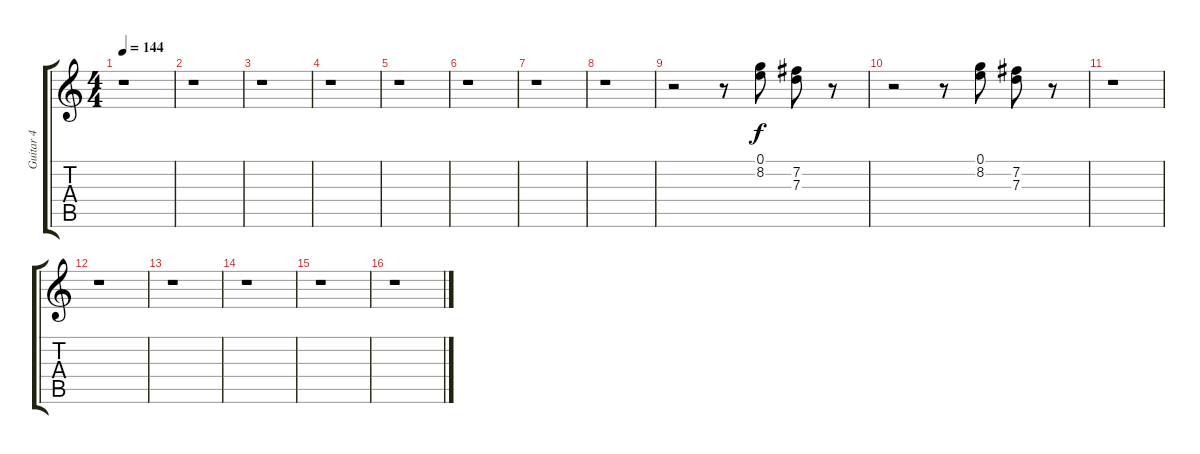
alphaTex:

\track ("Guitar 4" "Guitar 4") {instrument acousticguitarnylon}
\staff {score tabs}
\tuning (E4 B3 G3 D3 A2 E2) {hide}
\ts (4 4)
\tempo 144
\clef g2
\ks c
r.1{dy f} |
r.1 |
r.1 |
r.1 |
r.1 |
r.1 |
r.1 |
r.1 |
r.2 r.8 (0.1 8.2).8 (7.2 7.3).8 r.8 |
r.2 r.8 (0.1 8.2).8 (7.2 7.3).8 r.8 |
r.1 |
r.1 |
r.1 |
r.1 |
r.1 |
r.1
